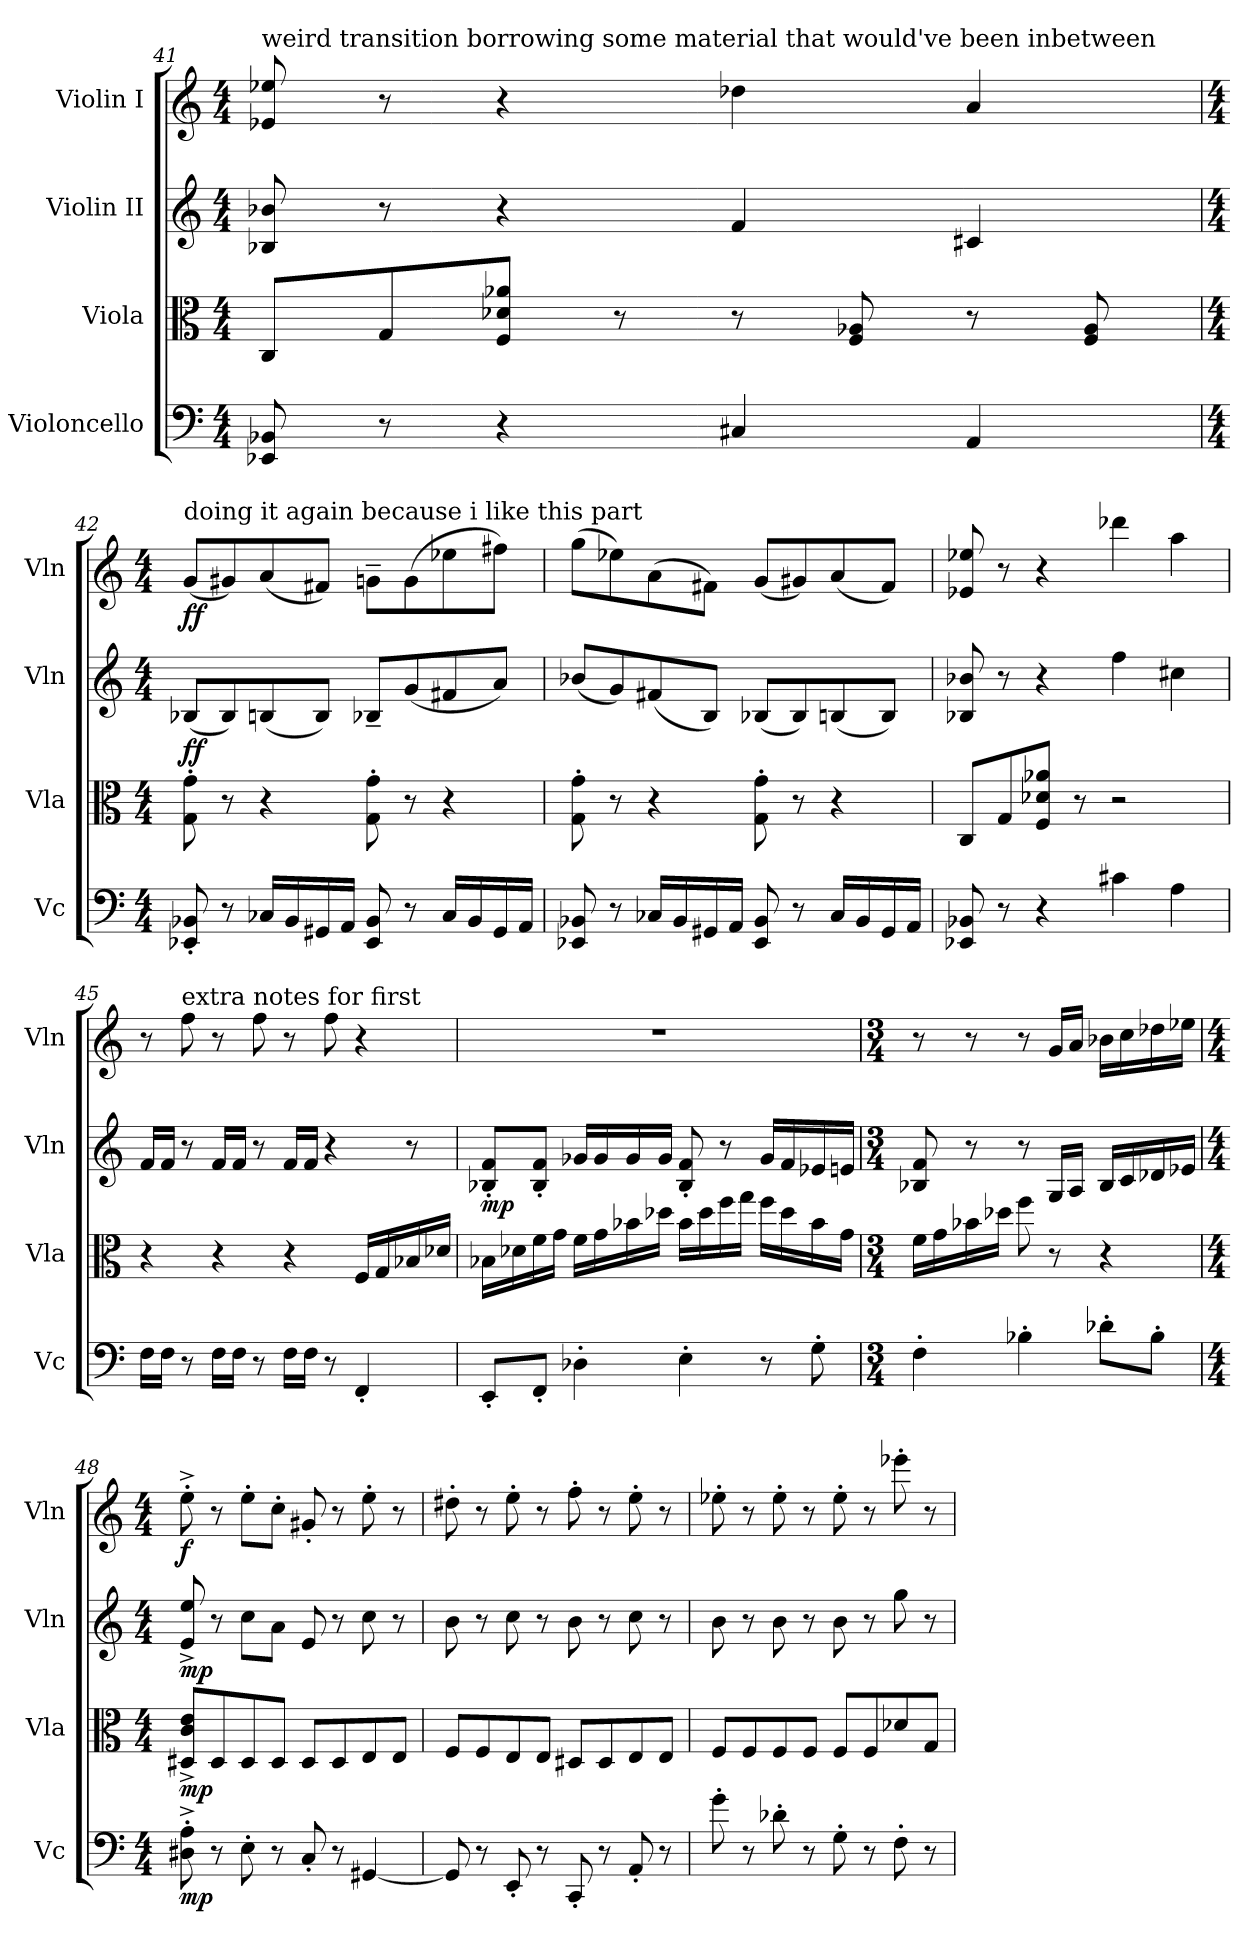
**kern	**dynam	**kern	**dynam	**kern	**dynam	**kern	**dynam
*part4	*part4	*part3	*part3	*part2	*part2	*part1	*part1
*staff4	*staff4	*staff3	*staff3	*staff2	*staff2	*staff1	*staff1
*I"Violoncello	*	*I"Viola	*	*I"Violin II	*	*I"Violin I	*
*I'Vc	*	*I'Vla	*	*I'Vln	*	*I'Vln	*
*clefF4	*	*clefC3	*	*clefG2	*	*clefG2	*
*k[]	*	*k[]	*	*k[]	*	*k[]	*
*M4/4	*	*M4/4	*	*M4/4	*	*M4/4	*
=41	=41	=41	=41	=41	=41	=41	=41
!	!	!	!	!	!	!LO:TX:a:t=weird transition borrowing some material that would've been inbetween	!
8EE-X/ 8BB-X/	.	8C/L	.	8B-X/ 8b-X/	.	8e-X/ 8ee-X/	.
8r	.	8G/	.	8r	.	8r	.
4r	.	8F/ 8d-X/ 8a-X/J	.	4r	.	4r	.
.	.	8r	.	.	.	.	.
4C#X/	.	8r	.	4f/	.	4dd-X\	.
.	.	8F/ 8A-X/	.	.	.	.	.
4AA/	.	8r	.	4c#X/	.	4a/	.
.	.	8F/ 8A-/	.	.	.	.	.
=42	=42	=42	=42	=42	=42	=42	=42
*M4/4	*	*M4/4	*	*M4/4	*	*M4/4	*
!	!	!	!	!	!	!LO:TX:a:t=doing it again because i like this part	!
!	!	!	!	!	!LO:DY:b	!	!LO:DY:b
8EE-X/' 8BB-X/'	.	8G\' 8g\'	.	(8B-X/L	ff	(8g/L	ff
8r	.	8r	.	8B-/)	.	8g#X/)	.
16C-X/LL	.	4r	.	(8Bn/	.	(8a/	.
16BB-/	.	.	.	.	.	.	.
16GG#X/	.	.	.	8B/J)	.	8f#X/J)	.
16AA/JJ	.	.	.	.	.	.	.
8EE-/ 8BB-/	.	8G\' 8g\'	.	8B-X~/L	.	8gn~\L	.
8r	.	8r	.	(8g/	.	(8g\	.
16C-/LL	.	4r	.	8f#X/	.	8ee-X\	.
16BB-/	.	.	.	.	.	.	.
16GG#/	.	.	.	8a/J)	.	8ff#X\J)	.
16AA/JJ	.	.	.	.	.	.	.
!!LO:LB:g=z
=43	=43	=43	=43	=43	=43	=43	=43
8EE-X/ 8BB-X/	.	8G\' 8g\'	.	(8b-X/L	.	(8gg\L	.
8r	.	8r	.	8g/)	.	8ee-X\)	.
16C-X/LL	.	4r	.	(8f#X/	.	(8a\	.
16BB-/	.	.	.	.	.	.	.
16GG#X/	.	.	.	8B/J)	.	8f#X\J)	.
16AA/JJ	.	.	.	.	.	.	.
8EE-/ 8BB-/	.	8G\' 8g\'	.	(8B-X/L	.	(8g/L	.
8r	.	8r	.	8B-/)	.	8g#X/)	.
16C-/LL	.	4r	.	(8Bn/	.	(8a/	.
16BB-/	.	.	.	.	.	.	.
16GG#/	.	.	.	8B/J)	.	8f#/J)	.
16AA/JJ	.	.	.	.	.	.	.
=44	=44	=44	=44	=44	=44	=44	=44
8EE-X/ 8BB-X/	.	8C/L	.	8B-X/ 8b-X/	.	8e-X/ 8ee-X/	.
8r	.	8G/	.	8r	.	8r	.
4r	.	8F/ 8d-X/ 8a-X/J	.	4r	.	4r	.
.	.	8r	.	.	.	.	.
4c#X\	.	2r	.	4ff\	.	4ddd-X\	.
4A\	.	.	.	4cc#X\	.	4aa\	.
=45	=45	=45	=45	=45	=45	=45	=45
16F\LL	.	4r	.	16f/LL	.	8r	.
16F\JJ	.	.	.	16f/JJ	.	.	.
!	!	!	!	!	!	!LO:TX:a:t=extra notes for first	!
8r	.	.	.	8r	.	8ff\	.
16F\LL	.	4r	.	16f/LL	.	8r	.
16F\JJ	.	.	.	16f/JJ	.	.	.
8r	.	.	.	8r	.	8ff\	.
16F\LL	.	4r	.	16f/LL	.	8r	.
16F\JJ	.	.	.	16f/JJ	.	.	.
8r	.	.	.	4r	.	8ff\	.
4FF'/	.	16F/LL	.	.	.	4r	.
.	.	16G/	.	.	.	.	.
.	.	16B-X/	.	8r	.	.	.
.	.	16d-X/JJ	.	.	.	.	.
!!LO:PB:g=z
=46	=46	=46	=46	=46	=46	=46	=46
!	!	!	!	!	!LO:DY:b	!	!
8EE'/L	.	16B-X\LL	.	8B-X/' 8f/'L	mp	1r	.
.	.	16d-X\	.	.	.	.	.
8FF'/J	.	16f\	.	8B-/' 8f/'J	.	.	.
.	.	16g\JJ	.	.	.	.	.
4D-X'\	.	16f\LL	.	16g-X/LL	.	.	.
.	.	16g\	.	16g-/	.	.	.
.	.	16b-X\	.	16g-/	.	.	.
.	.	16dd-X\JJ	.	16g-/JJ	.	.	.
4E'\	.	16b-\LL	.	8B-/' 8f/'	.	.	.
.	.	16dd-\	.	.	.	.	.
.	.	16ff\	.	8r	.	.	.
.	.	16gg\JJ	.	.	.	.	.
8r	.	16ff\LL	.	16g-/LL	.	.	.
.	.	16dd-\	.	16f/	.	.	.
8G'\	.	16b-\	.	16e-X/	.	.	.
.	.	16g\JJ	.	16en/JJ	.	.	.
=47	=47	=47	=47	=47	=47	=47	=47
*M3/4	*	*M3/4	*	*M3/4	*	*M3/4	*
4F'\	.	16f\LL	.	8B-X/ 8f/	.	8r	.
.	.	16g\	.	.	.	.	.
.	.	16b-X\	.	8r	.	8r	.
.	.	16dd-X\JJ	.	.	.	.	.
4B-X'\	.	8ff\	.	8r	.	8r	.
.	.	8r	.	16G/LL	.	16g/LL	.
.	.	.	.	16A/JJ	.	16a/JJ	.
8d-X'\L	.	4r	.	16B-/LL	.	16b-X\LL	.
.	.	.	.	16c/	.	16cc\	.
8B-'\J	.	.	.	16d-X/	.	16dd-X\	.
.	.	.	.	16e-X/JJ	.	16ee-X\JJ	.
!!LO:LB:g=z
=48	=48	=48	=48	=48	=48	=48	=48
*M4/4	*	*M4/4	*	*M4/4	*	*M4/4	*
!	!LO:DY:b	!	!LO:DY:b	!	!LO:DY:b	!	!LO:DY:b
8D#X\^' 8A\^'	mp	8D#X/^ 8c/^ 8e/^L	mp	8e/^ 8ee/^	mp	8ee^'\	f
8r	.	8D#/	.	8r	.	8r	.
8E'\	.	8D#/	.	8cc\L	.	8ee'\L	.
8r	.	8D#/J	.	8a\J	.	8cc'\J	.
8C'/	.	8D#/L	.	8e/	.	8g#X'/	.
8r	.	8D#/	.	8r	.	8r	.
[4GG#X/	.	8E/	.	8cc\	.	8ee'\	.
.	.	8E/J	.	8r	.	8r	.
=49	=49	=49	=49	=49	=49	=49	=49
8GG#/]	.	8F/L	.	8b\	.	8dd#X'\	.
8r	.	8F/	.	8r	.	8r	.
8EE'/	.	8E/	.	8cc\	.	8ee'\	.
8r	.	8E/J	.	8r	.	8r	.
8CC'/	.	8D#X/L	.	8b\	.	8ff'\	.
8r	.	8D#/	.	8r	.	8r	.
8AA'/	.	8E/	.	8cc\	.	8ee'\	.
8r	.	8E/J	.	8r	.	8r	.
=50	=50	=50	=50	=50	=50	=50	=50
8g'\	.	8F/L	.	8b\	.	8ee-X'\	.
8r	.	8F/	.	8r	.	8r	.
8d-X'\	.	8F/	.	8b\	.	8ee-'\	.
8r	.	8F/J	.	8r	.	8r	.
8G'\	.	8F/L	.	8b\	.	8ee-'\	.
8r	.	8F/	.	8r	.	8r	.
8F'\	.	8d-X/	.	8gg\	.	8eee-X'\	.
8r	.	8G/J	.	8r	.	8r	.
=	=	=	=	=	=	=	=
*-	*-	*-	*-	*-	*-	*-	*-
